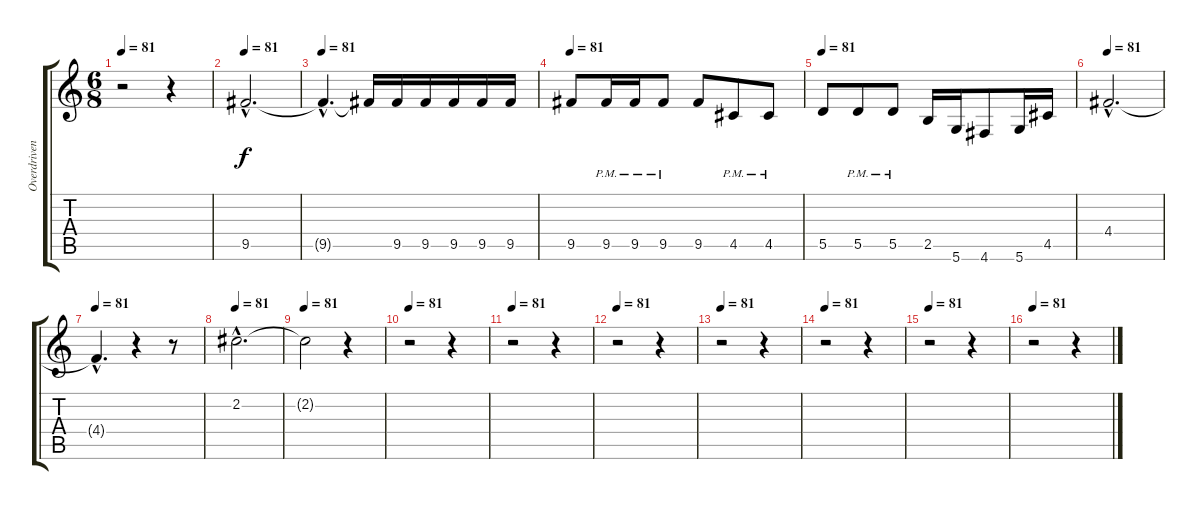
\track ("Overdriven Guitar III" "Overdriven") {instrument overdrivenguitar}
\staff {score tabs}
\tuning (E4 B3 G3 D3 A2 D2) {hide}
\ts (6 8)
\tempo 81
\clef g2
\ks c
r.2{dy f} r.4 |
\tempo 81
9.5{hac}.2{d} |
\tempo 81
9.5{hac t}.4{d} 9.5{t}.16 9.5.16 9.5.16 9.5.16 9.5.16 9.5.16 |
\tempo 81
9.5.8 9.5{pm}.16 9.5{pm}.16 9.5{pm}.8 9.5.8 4.5{pm}.8 4.5{pm}.8 |
\tempo 81
5.5.8 5.5{pm}.8 5.5{pm}.8 2.5.16 5.6.16 4.6.8 5.6.16 4.5.16 |
\tempo 81
4.4{hac}.2{d} |
\tempo 81
4.4{hac t}.4{d} r.4 r.8 |
\tempo 81
2.2{hac}.2{d} |
\tempo 81
2.2{t}.2 r.4 |
\tempo 81
r.2 r.4 |
\tempo 81
r.2 r.4 |
\tempo 81
r.2 r.4 |
\tempo 81
r.2 r.4 |
\tempo 81
r.2 r.4 |
\tempo 81
r.2 r.4 |
\tempo 81
r.2 r.4
